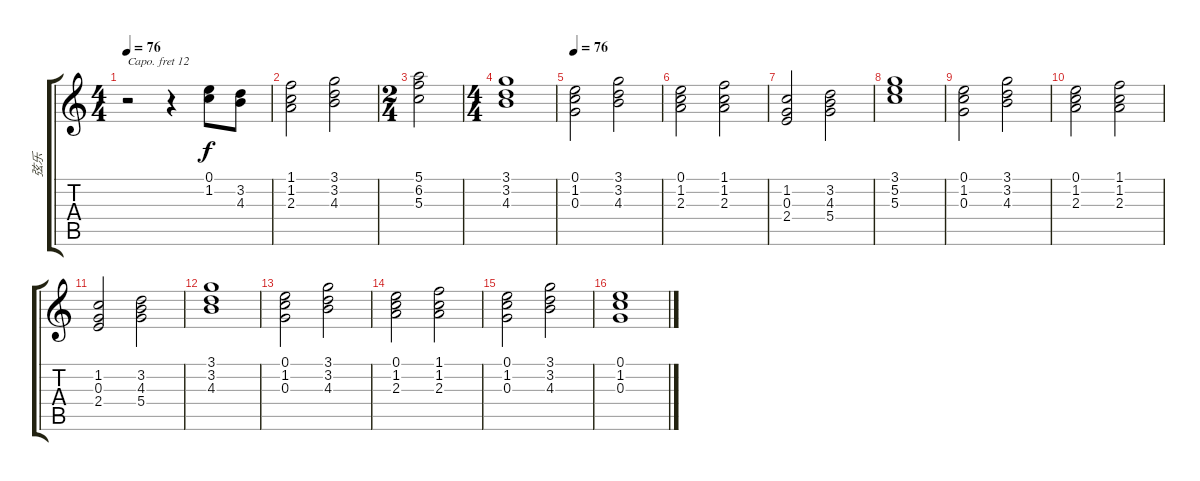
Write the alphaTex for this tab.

\track ("弦乐" "弦乐") {instrument stringensemble2}
\staff {score tabs}
\capo 12
\tuning (E4 B3 G3 D3 A2 E2) {hide}
\ts (4 4)
\tempo 76
\clef g2
\ks c
r.2{dy f} r.4 (0.1 1.2).8 (3.2 4.3).8 |
(1.1 1.2 2.3).2 (3.1 3.2 4.3).2 |
\ts (2 4)
(5.1 6.2 5.3).2 |
\ts (4 4)
(3.1 3.2 4.3).1 |
\tempo 76
(0.1 1.2 0.3).2 (3.1 3.2 4.3).2 |
(0.1 1.2 2.3).2 (1.1 1.2 2.3).2 |
(1.2 0.3 2.4).2 (3.2 4.3 5.4).2 |
(3.1 5.2 5.3).1 |
(0.1 1.2 0.3).2 (3.1 3.2 4.3).2 |
(0.1 1.2 2.3).2 (1.1 1.2 2.3).2 |
(1.2 0.3 2.4).2 (3.2 4.3 5.4).2 |
(3.1 3.2 4.3).1 |
(0.1 1.2 0.3).2 (3.1 3.2 4.3).2 |
(0.1 1.2 2.3).2 (1.1 1.2 2.3).2 |
(0.1 1.2 0.3).2 (3.1 3.2 4.3).2 |
(0.1 1.2 0.3).1
